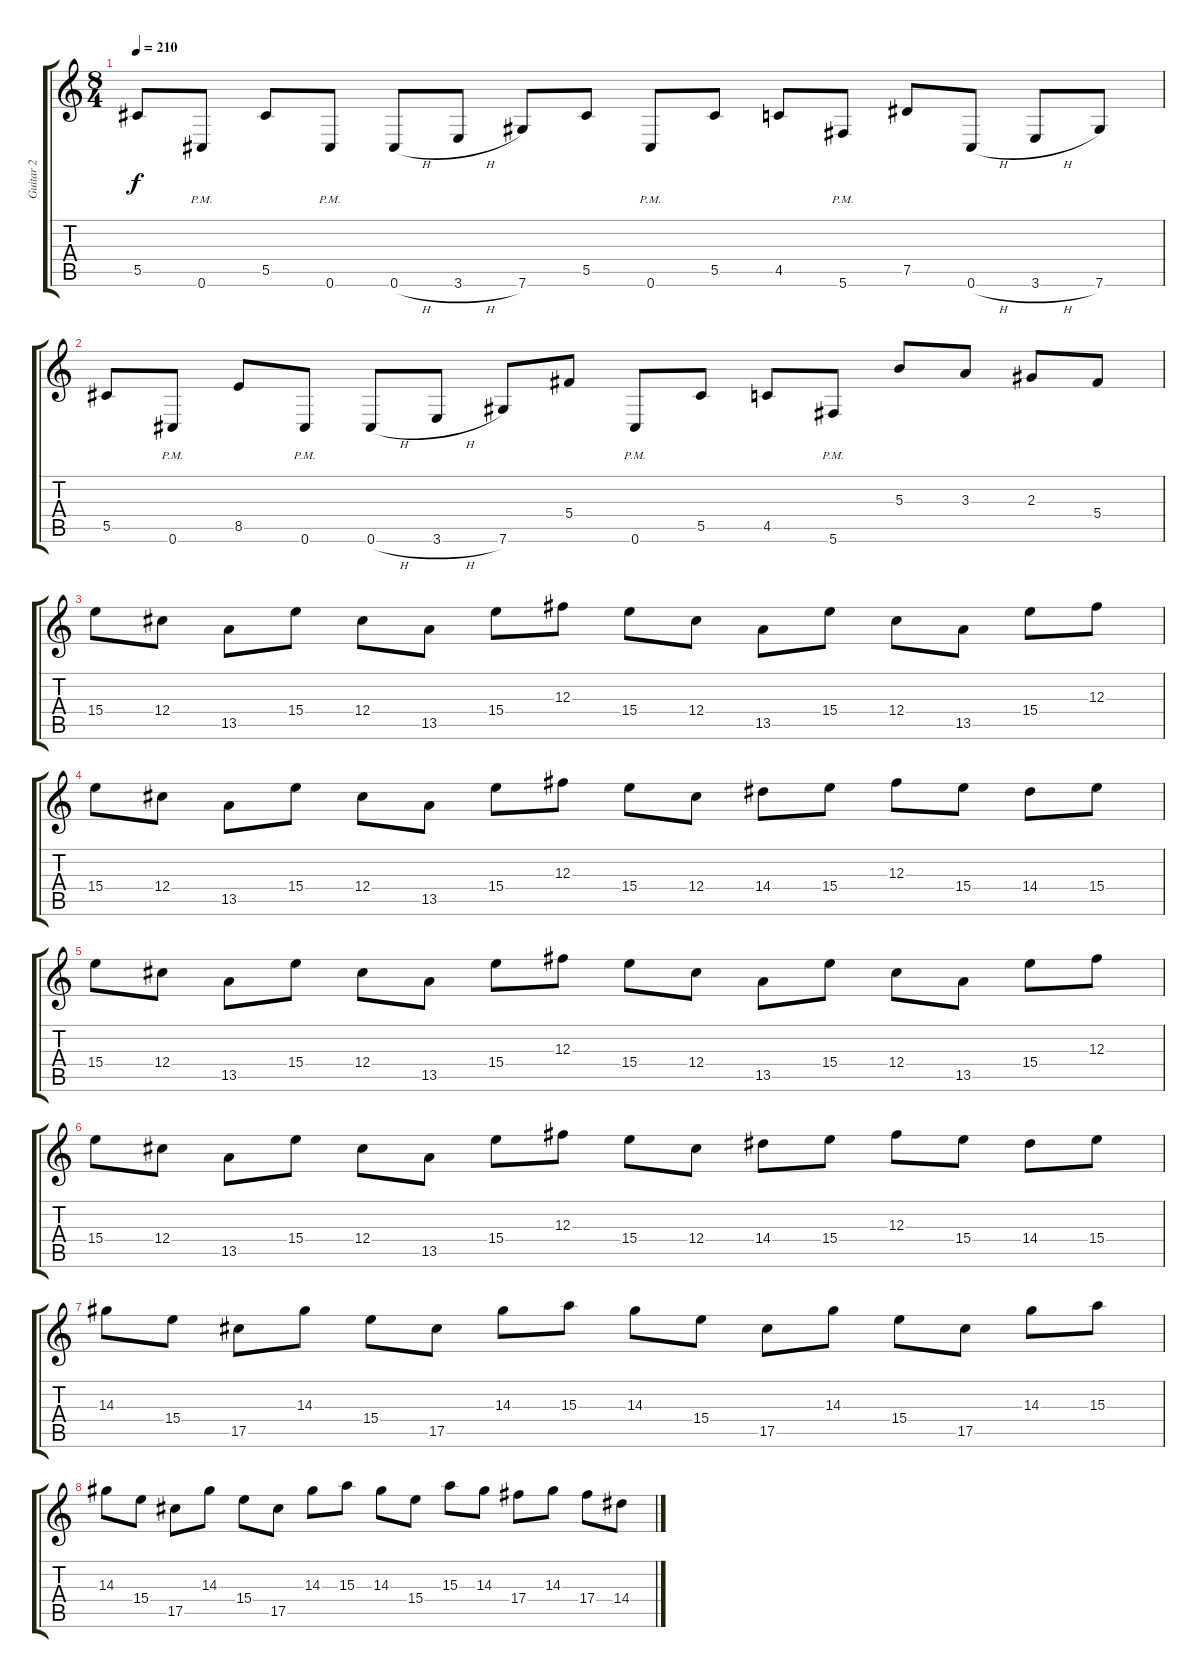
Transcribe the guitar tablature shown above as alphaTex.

\track ("Guitar 2" "Guitar 2") {instrument distortionguitar}
\staff {score tabs}
\tuning (Eb4 Bb3 Gb3 Db3 Ab2 Db2) {hide}
\ts (8 4)
\tempo 210
\clef g2
\ks c
5.5.8{dy f} 0.6{pm}.8 5.5.8 0.6{pm}.8 0.6{h}.8 3.6{h}.8 7.6.8 5.5.8 0.6{pm}.8 5.5.8 4.5.8 5.6{pm}.8 7.5.8 0.6{h}.8 3.6{h}.8 7.6.8 |
5.5.8 0.6{pm}.8 8.5.8 0.6{pm}.8 0.6{h}.8 3.6{h}.8 7.6.8 5.4.8 0.6{pm}.8 5.5.8 4.5.8 5.6{pm}.8 5.3.8 3.3.8 2.3.8 5.4.8 |
15.4.8 12.4.8 13.5.8 15.4.8 12.4.8 13.5.8 15.4.8 12.3.8 15.4.8 12.4.8 13.5.8 15.4.8 12.4.8 13.5.8 15.4.8 12.3.8 |
15.4.8 12.4.8 13.5.8 15.4.8 12.4.8 13.5.8 15.4.8 12.3.8 15.4.8 12.4.8 14.4.8 15.4.8 12.3.8 15.4.8 14.4.8 15.4.8 |
15.4.8 12.4.8 13.5.8 15.4.8 12.4.8 13.5.8 15.4.8 12.3.8 15.4.8 12.4.8 13.5.8 15.4.8 12.4.8 13.5.8 15.4.8 12.3.8 |
15.4.8 12.4.8 13.5.8 15.4.8 12.4.8 13.5.8 15.4.8 12.3.8 15.4.8 12.4.8 14.4.8 15.4.8 12.3.8 15.4.8 14.4.8 15.4.8 |
14.3.8 15.4.8 17.5.8 14.3.8 15.4.8 17.5.8 14.3.8 15.3.8 14.3.8 15.4.8 17.5.8 14.3.8 15.4.8 17.5.8 14.3.8 15.3.8 |
14.3.8 15.4.8 17.5.8 14.3.8 15.4.8 17.5.8 14.3.8 15.3.8 14.3.8 15.4.8 15.3.8 14.3.8 17.4.8 14.3.8 17.4.8 14.4.8
